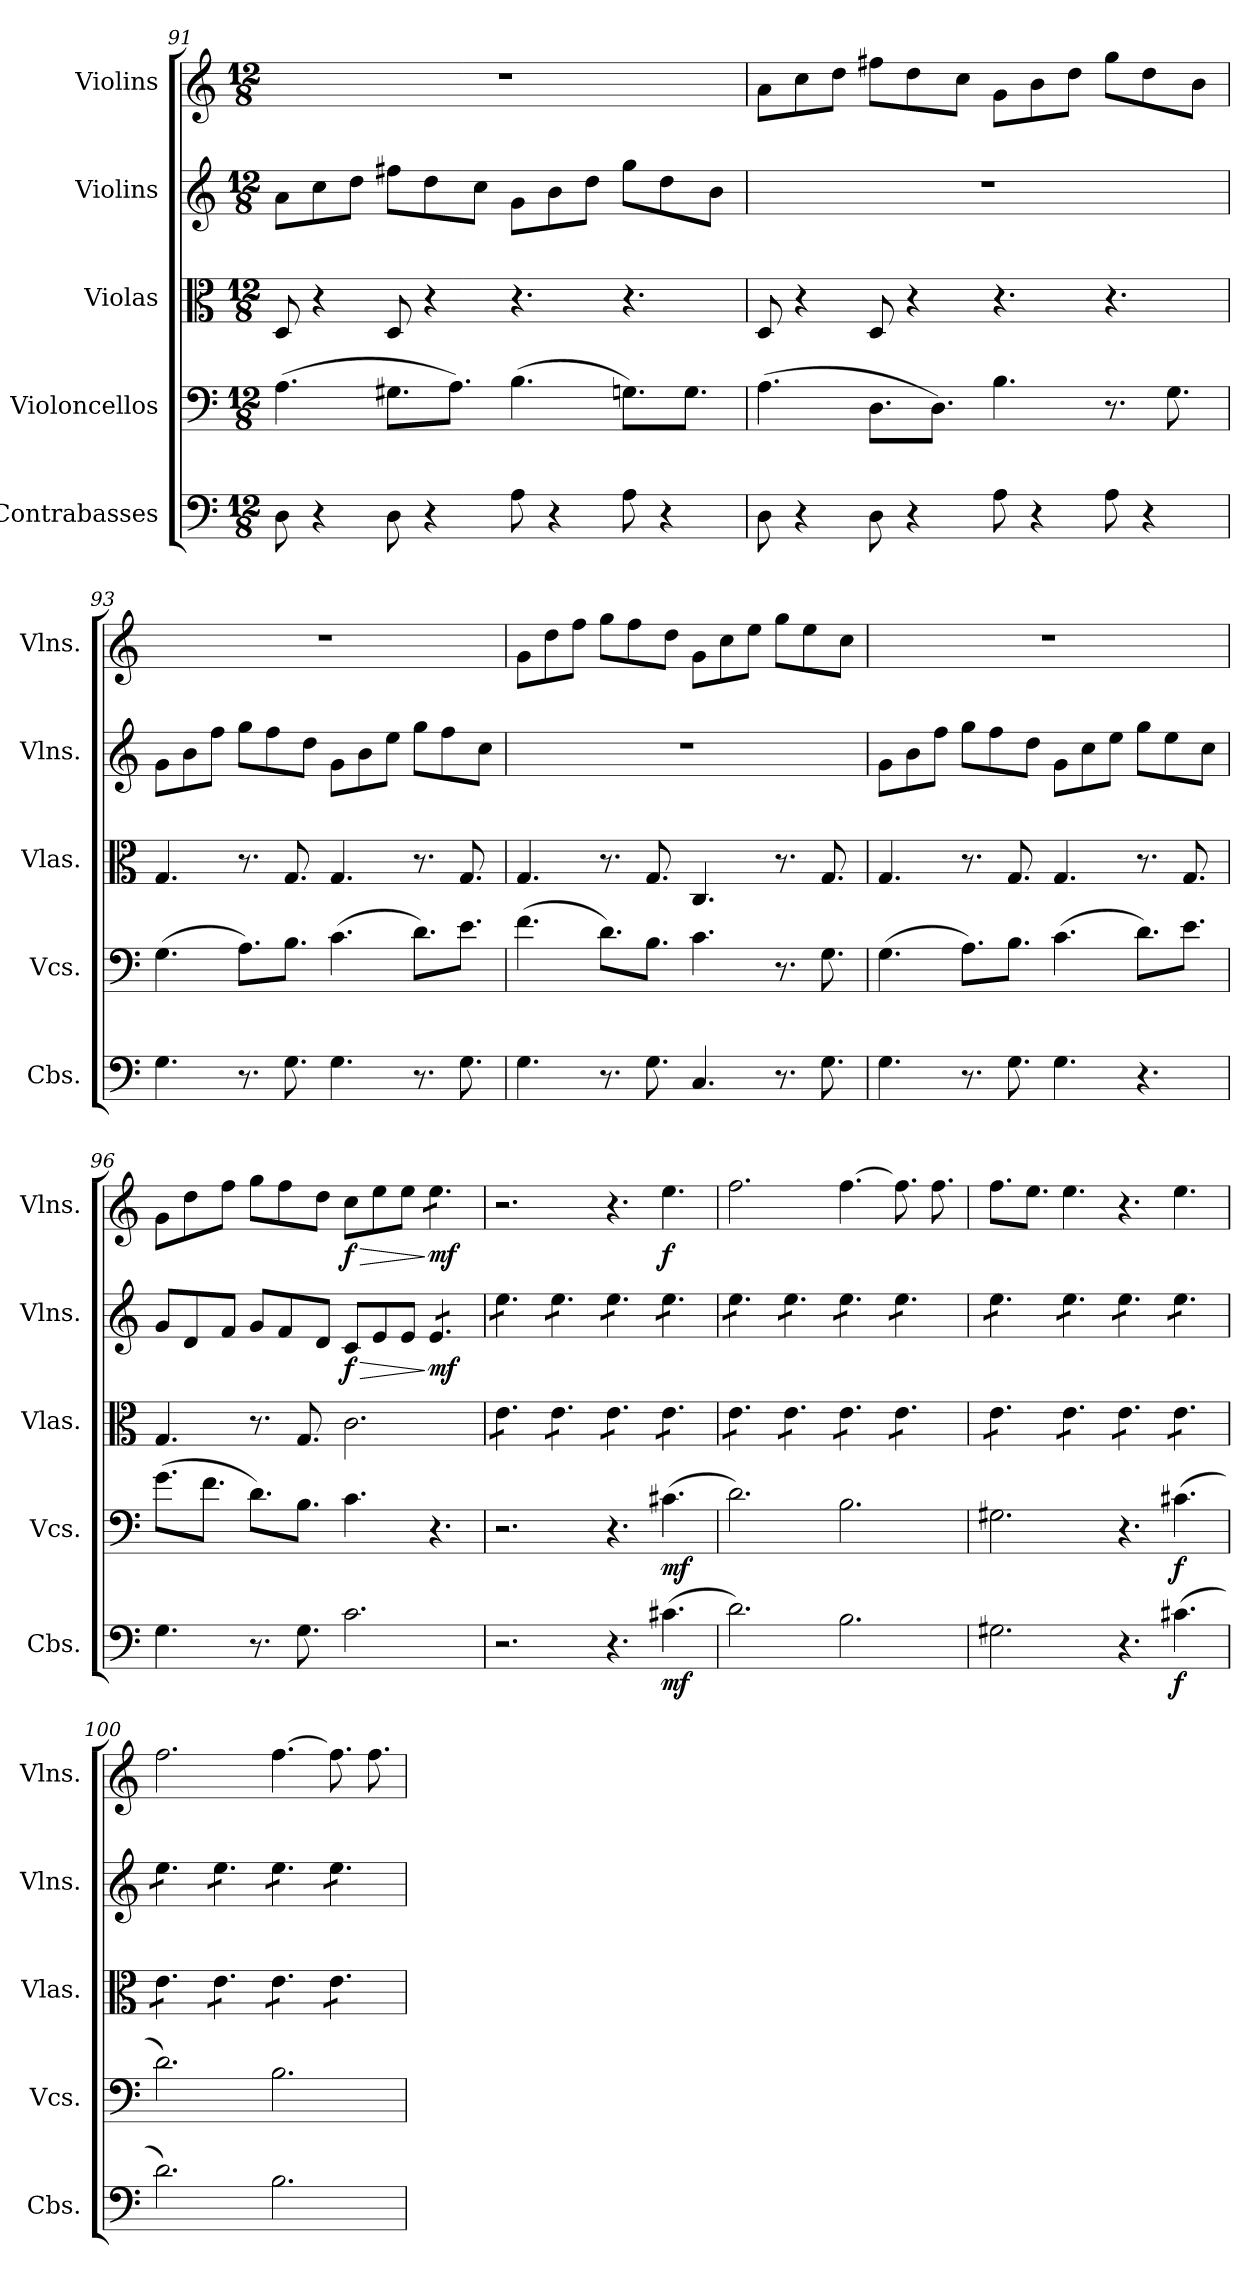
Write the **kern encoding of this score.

**kern	**dynam	**kern	**dynam	**kern	**kern	**dynam	**kern	**dynam
*part5	*part5	*part4	*part4	*part3	*part2	*part2	*part1	*part1
*staff5	*staff5	*staff4	*staff4	*staff3	*staff2	*staff2	*staff1	*staff1
*I"Contrabasses	*	*I"Violoncellos	*	*I"Violas	*I"Violins	*	*I"Violins	*
*I'Cbs.	*	*I'Vcs.	*	*I'Vlas.	*I'Vlns.	*	*I'Vlns.	*
!!LO:LB:g=z
*clefF4	*	*clefF4	*	*clefC3	*clefG2	*	*clefG2	*
*ITrd7c12	*	*	*	*	*	*	*	*
*k[]	*	*k[]	*	*k[]	*k[]	*	*k[]	*
*M12/8	*	*M12/8	*	*M12/8	*M12/8	*	*M12/8	*
=91	=91	=91	=91	=91	=91	=91	=91	=91
8DD\	.	(>4.A\	.	8D/	8a\L	.	1.r	.
4r	.	.	.	4r	8cc\	.	.	.
.	.	.	.	.	8dd\J	.	.	.
8DD\	.	8.G#X\L	.	8D/	8ff#X\L	.	.	.
4r	.	.	.	4r	8dd\	.	.	.
.	.	8.A\J)	.	.	.	.	.	.
.	.	.	.	.	8cc\J	.	.	.
8AA\	.	(>4.B\	.	4.r	8g\L	.	.	.
4r	.	.	.	.	8b\	.	.	.
.	.	.	.	.	8dd\J	.	.	.
8AA\	.	8.Gn\L)	.	4.r	8gg\L	.	.	.
4r	.	.	.	.	8dd\	.	.	.
.	.	8.G\J	.	.	.	.	.	.
.	.	.	.	.	8b\J	.	.	.
=92	=92	=92	=92	=92	=92	=92	=92	=92
8DD\	.	(>4.A\	.	8D/	1.r	.	8a\L	.
4r	.	.	.	4r	.	.	8cc\	.
.	.	.	.	.	.	.	8dd\J	.
8DD\	.	8.D\L	.	8D/	.	.	8ff#X\L	.
4r	.	.	.	4r	.	.	8dd\	.
.	.	8.D\J)	.	.	.	.	.	.
.	.	.	.	.	.	.	8cc\J	.
8AA\	.	4.B\	.	4.r	.	.	8g\L	.
4r	.	.	.	.	.	.	8b\	.
.	.	.	.	.	.	.	8dd\J	.
8AA\	.	8.r	.	4.r	.	.	8gg\L	.
4r	.	.	.	.	.	.	8dd\	.
.	.	8.G\	.	.	.	.	.	.
.	.	.	.	.	.	.	8b\J	.
!!LO:PB:g=z
=93	=93	=93	=93	=93	=93	=93	=93	=93
4.GG\	.	(>4.G\	.	4.G/	8g\L	.	1.r	.
.	.	.	.	.	8b\	.	.	.
.	.	.	.	.	8ff\J	.	.	.
8.r	.	8.A\L)	.	8.r	8gg\L	.	.	.
.	.	.	.	.	8ff\	.	.	.
8.GG\	.	8.B\J	.	8.G/	.	.	.	.
.	.	.	.	.	8dd\J	.	.	.
4.GG\	.	(>4.c\	.	4.G/	8g\L	.	.	.
.	.	.	.	.	8b\	.	.	.
.	.	.	.	.	8ee\J	.	.	.
8.r	.	8.d\L)	.	8.r	8gg\L	.	.	.
.	.	.	.	.	8ff\	.	.	.
8.GG\	.	8.e\J	.	8.G/	.	.	.	.
.	.	.	.	.	8cc\J	.	.	.
=94	=94	=94	=94	=94	=94	=94	=94	=94
4.GG\	.	(>4.f\	.	4.G/	1.r	.	8g\L	.
.	.	.	.	.	.	.	8dd\	.
.	.	.	.	.	.	.	8ff\J	.
8.r	.	8.d\L)	.	8.r	.	.	8gg\L	.
.	.	.	.	.	.	.	8ff\	.
8.GG\	.	8.B\J	.	8.G/	.	.	.	.
.	.	.	.	.	.	.	8dd\J	.
4.CC/	.	4.c\	.	4.C/	.	.	8g\L	.
.	.	.	.	.	.	.	8cc\	.
.	.	.	.	.	.	.	8ee\J	.
8.r	.	8.r	.	8.r	.	.	8gg\L	.
.	.	.	.	.	.	.	8ee\	.
8.GG\	.	8.G\	.	8.G/	.	.	.	.
.	.	.	.	.	.	.	8cc\J	.
!!LO:LB:g=z
=95	=95	=95	=95	=95	=95	=95	=95	=95
4.GG\	.	(>4.G\	.	4.G/	8g\L	.	1.r	.
.	.	.	.	.	8b\	.	.	.
.	.	.	.	.	8ff\J	.	.	.
8.r	.	8.A\L)	.	8.r	8gg\L	.	.	.
.	.	.	.	.	8ff\	.	.	.
8.GG\	.	8.B\J	.	8.G/	.	.	.	.
.	.	.	.	.	8dd\J	.	.	.
4.GG\	.	(>4.c\	.	4.G/	8g\L	.	.	.
.	.	.	.	.	8cc\	.	.	.
.	.	.	.	.	8ee\J	.	.	.
4.r	.	8.d\L)	.	8.r	8gg\L	.	.	.
.	.	.	.	.	8ee\	.	.	.
.	.	8.e\J	.	8.G/	.	.	.	.
.	.	.	.	.	8cc\J	.	.	.
=96	=96	=96	=96	=96	=96	=96	=96	=96
4.GG\	.	(>8.g\L	.	4.G/	8g/L	.	8g\L	.
.	.	.	.	.	8d/	.	8dd\	.
.	.	8.f\J	.	.	.	.	.	.
.	.	.	.	.	8f/J	.	8ff\J	.
8.r	.	8.d\L)	.	8.r	8g/L	.	8gg\L	.
.	.	.	.	.	8f/	.	8ff\	.
8.GG\	.	8.B\J	.	8.G/	.	.	.	.
.	.	.	.	.	8d/J	.	8dd\J	.
!	!	!	!	!	!	!LO:HP:b	!	!LO:HP:b
!	!	!	!	!	!	!LO:DY:n=1:b	!	!LO:DY:n=1:b
2.C\	.	4.c\	.	2.c\	8c/L	> f	8cc\L	> f
.	.	.	.	.	8e/	.	8ee\	.
.	.	.	.	.	8e/J	.	8ee\J	.
!	!	!	!	!	!	!LO:DY:n=2:b	!	!LO:DY:n=2:b
*	*	*	*	*	*tremolo	*	*	*
*	*	*	*	*	*	*	*tremolo	*
.	.	4.r	.	.	8e/L	] mf	8ee\L	] mf
.	.	.	.	.	8e/	.	8ee\	.
.	.	.	.	.	8e/J	.	8ee\J	.
*	*	*	*	*	*	*	*Xtremolo	*
!!LO:PB:g=z
=97	=97	=97	=97	=97	=97	=97	=97	=97
*	*	*	*	*tremolo	*	*	*	*
2.r	.	2.r	.	8e\L	8ee\L	.	2.r	.
.	.	.	.	8e\	8ee\	.	.	.
.	.	.	.	8e\J	8ee\J	.	.	.
.	.	.	.	8e\L	8ee\L	.	.	.
.	.	.	.	8e\	8ee\	.	.	.
.	.	.	.	8e\J	8ee\J	.	.	.
4.r	.	4.r	.	8e\L	8ee\L	.	4.r	.
.	.	.	.	8e\	8ee\	.	.	.
.	.	.	.	8e\J	8ee\J	.	.	.
!	!LO:DY:b	!	!LO:DY:b	!	!	!	!	!LO:DY:b
(>4.C#X\	mf	(>4.c#X\	mf	8e\L	8ee\L	.	4.ee\	f
.	.	.	.	8e\	8ee\	.	.	.
.	.	.	.	8e\J	8ee\J	.	.	.
=98	=98	=98	=98	=98	=98	=98	=98	=98
2.D\)	.	2.d\)	.	8e\L	8ee\L	.	2.ff\	.
.	.	.	.	8e\	8ee\	.	.	.
.	.	.	.	8e\J	8ee\J	.	.	.
.	.	.	.	8e\L	8ee\L	.	.	.
.	.	.	.	8e\	8ee\	.	.	.
.	.	.	.	8e\J	8ee\J	.	.	.
2.BB\	.	2.B\	.	8e\L	8ee\L	.	[4.ff\	.
.	.	.	.	8e\	8ee\	.	.	.
.	.	.	.	8e\J	8ee\J	.	.	.
.	.	.	.	8e\L	8ee\L	.	8.ff\]	.
.	.	.	.	8e\	8ee\	.	.	.
.	.	.	.	.	.	.	8.ff\	.
.	.	.	.	8e\J	8ee\J	.	.	.
=99	=99	=99	=99	=99	=99	=99	=99	=99
2.GG#X\	.	2.G#X\	.	8e\L	8ee\L	.	8.ff\L	.
.	.	.	.	8e\	8ee\	.	.	.
.	.	.	.	.	.	.	8.ee\J	.
.	.	.	.	8e\J	8ee\J	.	.	.
.	.	.	.	8e\L	8ee\L	.	4.ee\	.
.	.	.	.	8e\	8ee\	.	.	.
.	.	.	.	8e\J	8ee\J	.	.	.
4.r	.	4.r	.	8e\L	8ee\L	.	4.r	.
.	.	.	.	8e\	8ee\	.	.	.
.	.	.	.	8e\J	8ee\J	.	.	.
!	!LO:DY:b	!	!LO:DY:b	!	!	!	!	!
(>4.C#X\	f	(>4.c#X\	f	8e\L	8ee\L	.	4.ee\	.
.	.	.	.	8e\	8ee\	.	.	.
.	.	.	.	8e\J	8ee\J	.	.	.
=100	=100	=100	=100	=100	=100	=100	=100	=100
2.D\)	.	2.d\)	.	8e\L	8ee\L	.	2.ff\	.
.	.	.	.	8e\	8ee\	.	.	.
.	.	.	.	8e\J	8ee\J	.	.	.
.	.	.	.	8e\L	8ee\L	.	.	.
.	.	.	.	8e\	8ee\	.	.	.
.	.	.	.	8e\J	8ee\J	.	.	.
2.BB\	.	2.B\	.	8e\L	8ee\L	.	[4.ff\	.
.	.	.	.	8e\	8ee\	.	.	.
.	.	.	.	8e\J	8ee\J	.	.	.
.	.	.	.	8e\L	8ee\L	.	8.ff\]	.
.	.	.	.	8e\	8ee\	.	.	.
.	.	.	.	.	.	.	8.ff\	.
.	.	.	.	8e\J	8ee\J	.	.	.
*	*	*	*	*	*Xtremolo	*	*	*
*	*	*	*	*Xtremolo	*	*	*	*
=	=	=	=	=	=	=	=	=
*-	*-	*-	*-	*-	*-	*-	*-	*-
